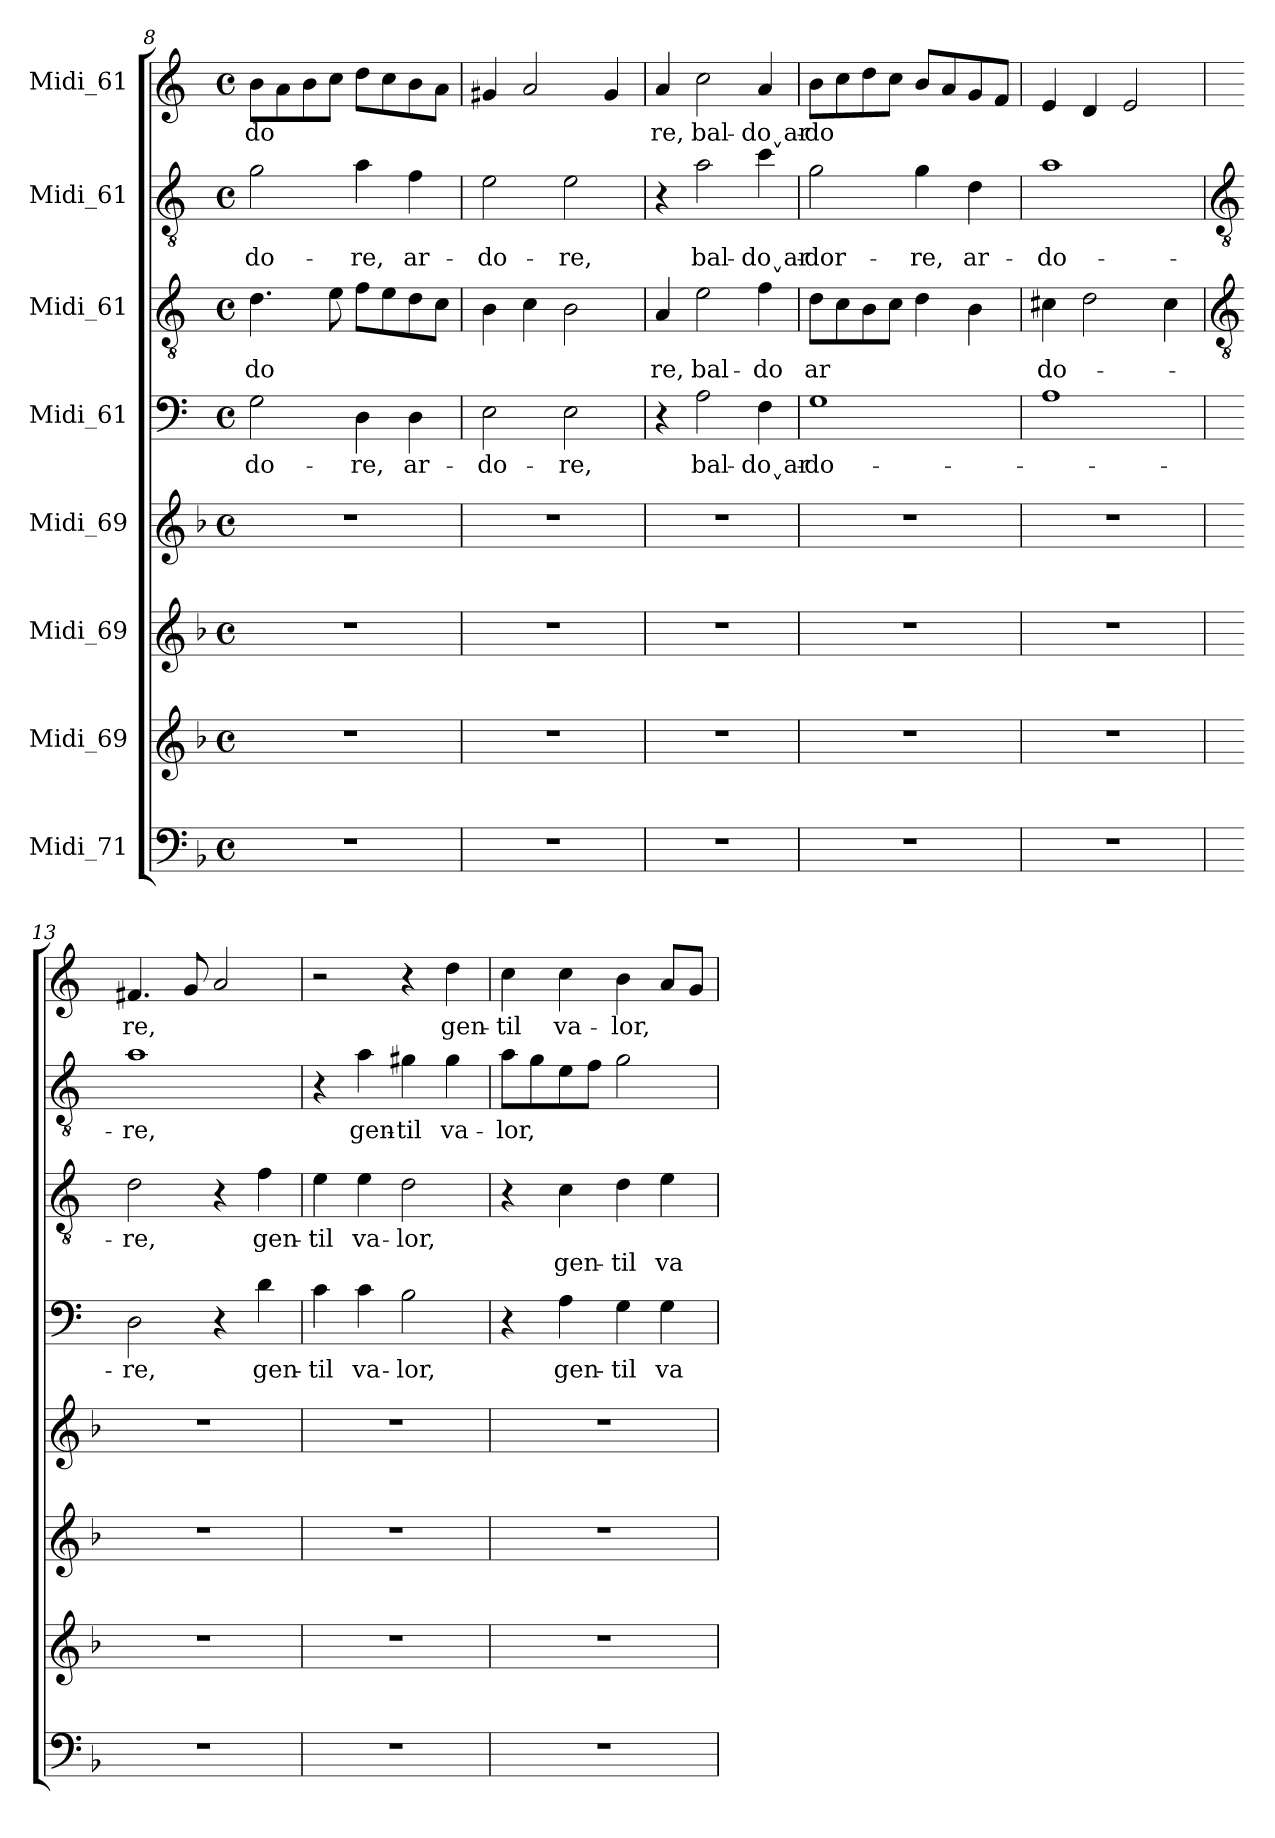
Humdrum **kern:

**kern	**kern	**kern	**kern	**kern	**text	**kern	**text	**text	**kern	**text	**kern	**text
*part8	*part7	*part6	*part5	*part4	*part4	*part3	*part3	*part3	*part2	*part2	*part1	*part1
*staff8	*staff7	*staff6	*staff5	*staff4	*staff4	*staff3	*staff3	*staff3	*staff2	*staff2	*staff1	*staff1
*I"Midi_71	*I"Midi_69	*I"Midi_69	*I"Midi_69	*I"Midi_61	*	*I"Midi_61	*	*	*I"Midi_61	*	*I"Midi_61	*
!!LO:LB:g=z
*clefF4	*clefG2	*clefG2	*clefG2	*clefF4	*	*clefGv2	*	*	*clefGv2	*	*clefG2	*
*	*	*	*	*ITrd4c7	*	*ITrd4c7	*	*	*ITrd4c7	*	*ITrd4c7	*
*k[b-]	*k[b-]	*k[b-]	*k[b-]	*k[b-]	*	*k[b-]	*	*	*k[b-]	*	*k[b-]	*
*F:	*F:	*F:	*F:	*F:	*	*F:	*	*	*F:	*	*F:	*
*M4/4	*M4/4	*M4/4	*M4/4	*M4/4	*	*M4/4	*	*	*M4/4	*	*M4/4	*
*met(c)	*met(c)	*met(c)	*met(c)	*met(c)	*	*met(c)	*	*	*met(c)	*	*met(c)	*
=8	=8	=8	=8	=8	=8	=8	=8	=8	=8	=8	=8	=8
!	!	!	!	!	!LO:LY:b	!	!LO:LY:b	!	!	!LO:LY:b	!	!LO:LY:b
1r	1r	1r	1r	2C	-do-	4.G	-do	.	2c	-do-	8eL	-do
.	.	.	.	.	.	.	.	.	.	.	8d	.
.	.	.	.	.	.	.	.	.	.	.	8e	.
.	.	.	.	.	.	8A	.	.	.	.	8fJ	.
!	!	!	!	!	!LO:LY:b	!	!	!	!	!LO:LY:b	!	!
.	.	.	.	4GG	-re,	8B-L	.	.	4d	-re,	8gL	.
.	.	.	.	.	.	8A	.	.	.	.	8f	.
!	!	!	!	!	!LO:LY:b	!	!	!	!	!LO:LY:b	!	!
.	.	.	.	4GG	ar-	8G	.	.	4B-	ar-	8e	.
.	.	.	.	.	.	8FJ	.	.	.	.	8dJ	.
!!LO:LB:g=z
=9	=9	=9	=9	=9	=9	=9	=9	=9	=9	=9	=9	=9
!	!	!	!	!	!LO:LY:b	!	!	!	!	!LO:LY:b	!	!
1r	1r	1r	1r	2AA	-do-	4E	.	.	2A	-do-	4c#X	.
.	.	.	.	.	.	4F	.	.	.	.	2d	.
!	!	!	!	!	!LO:LY:b	!	!	!	!	!LO:LY:b	!	!
.	.	.	.	2AA	-re,	2E	.	.	2A	-re,	.	.
.	.	.	.	.	.	.	.	.	.	.	4c#/	.
=10	=10	=10	=10	=10	=10	=10	=10	=10	=10	=10	=10	=10
!	!	!	!	!	!	!	!LO:LY:b	!	!	!	!	!LO:LY:b
1r	1r	1r	1r	4r	.	4D	re,	.	4r	.	4d	re,
!	!	!	!	!	!LO:LY:b	!	!LO:LY:b	!	!	!LO:LY:b	!	!LO:LY:b
.	.	.	.	2D	bal-	2A	bal-	.	2d	bal-	2f	bal-
!	!	!	!	!	!LO:LY:b	!	!LO:LY:b	!	!	!LO:LY:b	!	!LO:LY:b
.	.	.	.	4BB-	-doˬar-	4B-	-do	.	4f	-doˬar-	4d	-doˬar-
=11	=11	=11	=11	=11	=11	=11	=11	=11	=11	=11	=11	=11
!	!	!	!	!	!LO:LY:b	!	!LO:LY:b	!	!	!LO:LY:b	!	!LO:LY:b
1r	1r	1r	1r	1C	-do-	8GL	ar	.	2c	-dor-	8eL	-do
.	.	.	.	.	.	8F	.	.	.	.	8f	.
.	.	.	.	.	.	8E	.	.	.	.	8g	.
.	.	.	.	.	.	8FJ	.	.	.	.	8fJ	.
!	!	!	!	!	!	!	!	!	!	!LO:LY:b	!	!
.	.	.	.	.	.	4G	.	.	4c	-re,	8eL	.
.	.	.	.	.	.	.	.	.	.	.	8d	.
!	!	!	!	!	!	!	!	!	!	!LO:LY:b	!	!
.	.	.	.	.	.	4E	.	.	4G	ar-	8c	.
.	.	.	.	.	.	.	.	.	.	.	8B-J	.
=12	=12	=12	=12	=12	=12	=12	=12	=12	=12	=12	=12	=12
!	!	!	!	!	!	!	!LO:LY:b	!	!	!LO:LY:b	!	!
1r	1r	1r	1r	1D	.	4F#X	do-	.	1d	-do-	4A	.
.	.	.	.	.	.	2G	.	.	.	.	4G	.
.	.	.	.	.	.	.	.	.	.	.	2A	.
.	.	.	.	.	.	4F#	.	.	.	.	.	.
!!LO:LB:g=z
=13	=13	=13	=13	=13	=13	=13	=13	=13	=13	=13	=13	=13
*	*	*	*	*	*	*clefGv2	*	*	*clefGv2	*	*	*
!	!	!	!	!	!LO:LY:b	!	!LO:LY:b	!	!	!LO:LY:b	!	!LO:LY:b
1r	1r	1r	1r	2GG	-re,	2G	-re,	.	1d	-re,	4.Bn	re,
.	.	.	.	.	.	.	.	.	.	.	8c	.
.	.	.	.	4r	.	4r	.	.	.	.	2d	.
!	!	!	!	!	!LO:LY:b	!	!LO:LY:b	!	!	!	!	!
.	.	.	.	4G	gen-	4B-	gen-	.	.	.	.	.
!!LO:LB:g=z
=14	=14	=14	=14	=14	=14	=14	=14	=14	=14	=14	=14	=14
!	!	!	!	!	!LO:LY:b	!	!LO:LY:b	!	!	!	!	!
1r	1r	1r	1r	4F	-til	4A	-til	.	4r	.	2r	.
!	!	!	!	!	!LO:LY:b	!	!LO:LY:b	!	!	!LO:LY:b	!	!
.	.	.	.	4F	va-	4A	va-	.	4d	gen-	.	.
!	!	!	!	!	!LO:LY:b	!	!LO:LY:b	!	!	!LO:LY:b	!	!
.	.	.	.	2E	-lor,	2G	-lor,	.	4c#X	-til	4r	.
!	!	!	!	!	!	!	!	!	!	!LO:LY:b	!	!LO:LY:b
.	.	.	.	.	.	.	.	.	4c#	va-	4g	gen-
=15	=15	=15	=15	=15	=15	=15	=15	=15	=15	=15	=15	=15
!	!	!	!	!	!	!	!	!	!	!LO:LY:b	!	!LO:LY:b
1r	1r	1r	1r	4r	.	4r	.	.	8dL	-lor,	4f	-til
.	.	.	.	.	.	.	.	.	8c	.	.	.
!	!	!	!	!	!LO:LY:b	!	!	!LO:LY:b	!	!	!	!LO:LY:b
.	.	.	.	4D	gen-	4F	.	gen-	8A	.	4f	va-
.	.	.	.	.	.	.	.	.	8B-J	.	.	.
!	!	!	!	!	!LO:LY:b	!	!	!LO:LY:b	!	!	!	!LO:LY:b
.	.	.	.	4C	-til	4G	.	-til	2c	.	4e	-lor,
!	!	!	!	!	!LO:LY:b	!	!	!LO:LY:b	!	!	!	!
.	.	.	.	4C	va-	4A	.	va-	.	.	8dL	.
.	.	.	.	.	.	.	.	.	.	.	8cJ	.
=	=	=	=	=	=	=	=	=	=	=	=	=
*-	*-	*-	*-	*-	*-	*-	*-	*-	*-	*-	*-	*-
